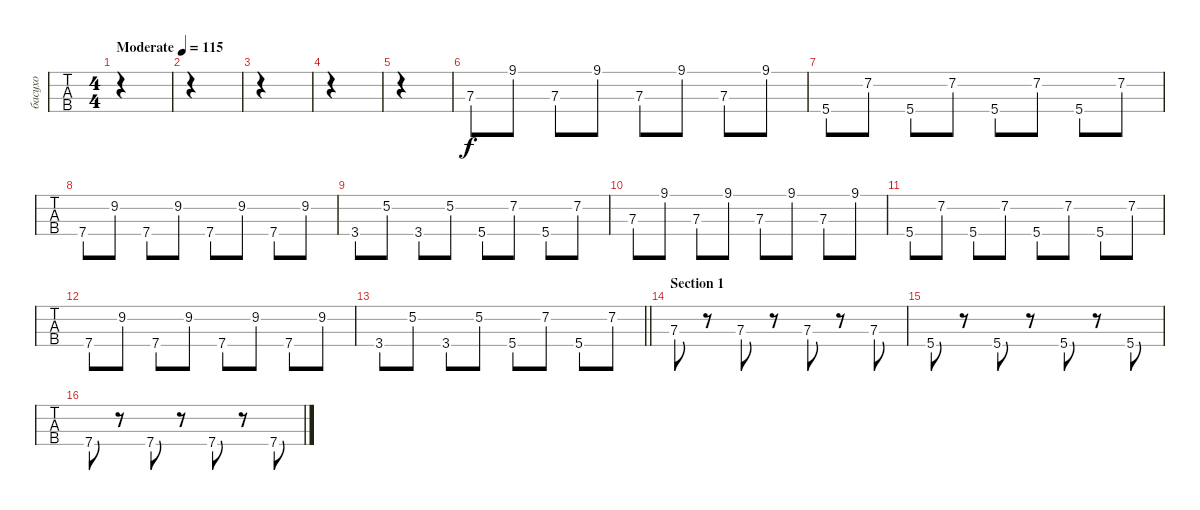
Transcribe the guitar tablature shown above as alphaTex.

\track ("басухо" "басухо") {instrument slapbass2}
\staff {tabs}
\tuning (G2 D2 A1 E1) {hide}
\ts (4 4)
\tempo (115 "Moderate")
\clef f4
\ks c
|
|
|
|
|
7.3.8 9.1.8 7.3.8 9.1.8 7.3.8 9.1.8 7.3.8 9.1.8 |
5.4.8 7.2.8 5.4.8 7.2.8 5.4.8 7.2.8 5.4.8 7.2.8 |
7.4.8 9.2.8 7.4.8 9.2.8 7.4.8 9.2.8 7.4.8 9.2.8 |
3.4.8 5.2.8 3.4.8 5.2.8 5.4.8 7.2.8 5.4.8 7.2.8 |
7.3.8 9.1.8 7.3.8 9.1.8 7.3.8 9.1.8 7.3.8 9.1.8 |
5.4.8 7.2.8 5.4.8 7.2.8 5.4.8 7.2.8 5.4.8 7.2.8 |
7.4.8 9.2.8 7.4.8 9.2.8 7.4.8 9.2.8 7.4.8 9.2.8 |
\barLineRight lightlight
3.4.8 5.2.8 3.4.8 5.2.8 5.4.8 7.2.8 5.4.8 7.2.8 |
\section ("" "Section 1")
7.3.8 r.8 7.3.8 r.8 7.3.8 r.8 7.3.8 |
5.4.8 r.8 5.4.8 r.8 5.4.8 r.8 5.4.8 |
7.4.8 r.8 7.4.8 r.8 7.4.8 r.8 7.4.8
